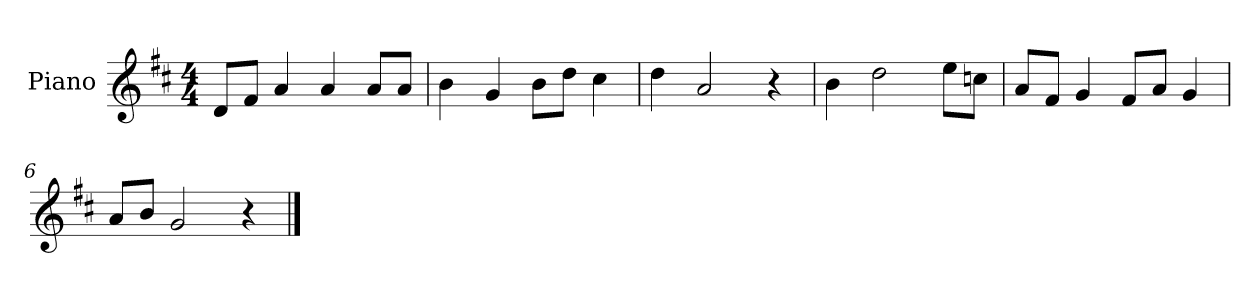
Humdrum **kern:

**kern
*part1
*staff1
*I"Piano
*I'P-no
*clefG2
*k[f#c#]
*M4/4
*MM90
=1
8d/L
8f#/J
4a/
4a/
8a/L
8a/J
=2
4b\
4g/
8b\L
8dd\J
4cc#\
=3
4dd\
2a/
4r
=4
4b\
2dd\
8ee\L
8ccn\J
=5
8a/L
8f#/J
4g/
8f#/L
8a/J
4g/
=6
8a/L
8b/J
2g/
4r
==
*-
